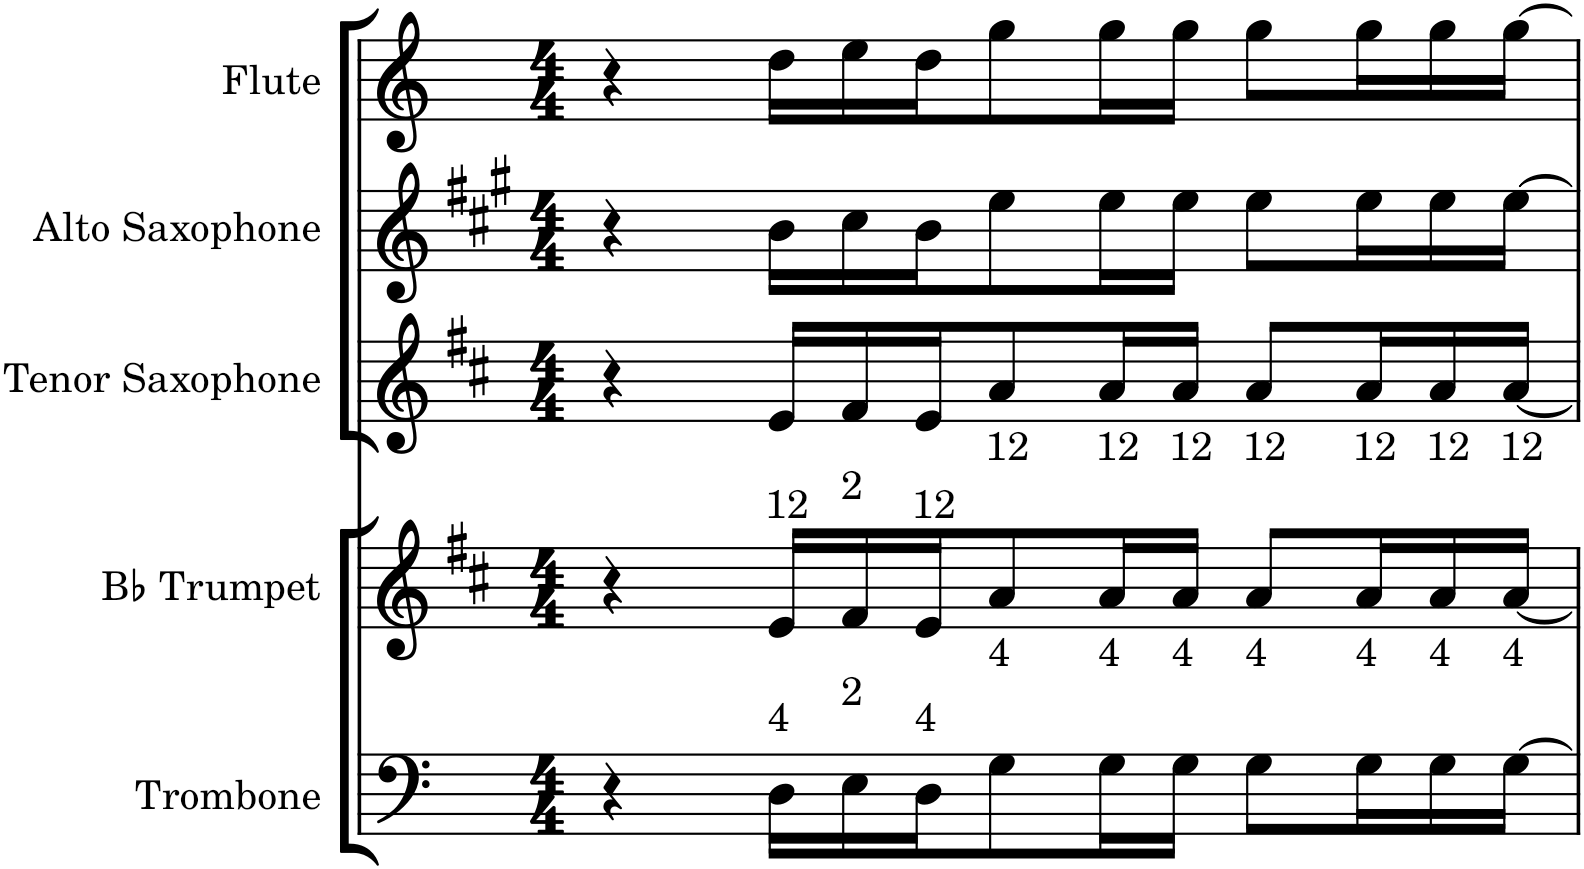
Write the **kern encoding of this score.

**kern	**kern	**kern	**kern	**kern
*part5	*part4	*part3	*part2	*part1
*staff5	*staff4	*staff3	*staff2	*staff1
*I"Trombone	*I"Bb Trumpet	*I"Tenor Saxophone	*I"Alto Saxophone	*I"Flute
*I'Tbn.	*I'Bb Tpt.	*I'T. Sax.	*I'A. Sax.	*I'Fl.
*clefF4	*clefG2	*clefG2	*clefG2	*clefG2
*	*Trd1c2	*Trd8c14	*Trd5c9	*
*k[]	*k[f#c#]	*k[f#c#]	*k[f#c#g#]	*k[]
*M4/4	*M4/4	*M4/4	*M4/4	*M4/4
=1	=1	=1	=1	=1
4r	4r	4r	4r	4r
!	!LO:TX:a:t=12	!	!	!
!LO:TX:a:t=4	!	!	!	!
16D\LL	16e/LL	16e/LL	16b\LL	16dd\LL
!	!LO:TX:a:t=2	!	!	!
!LO:TX:a:t=2	!	!	!	!
16E\	16f#/	16f#/	16cc#\	16ee\
!	!LO:TX:a:t=12	!	!	!
!LO:TX:a:t=4	!	!	!	!
16D\J	16e/J	16e/J	16b\J	16dd\J
!	!LO:TX:a:t=12	!	!	!
!LO:TX:a:t=4	!	!	!	!
8G\	8a/	8a/	8ee\	8gg\
!	!LO:TX:a:t=12	!	!	!
!LO:TX:a:t=4	!	!	!	!
16G\L	16a/L	16a/L	16ee\L	16gg\L
!	!LO:TX:a:t=12	!	!	!
!LO:TX:a:t=4	!	!	!	!
16G\JJ	16a/JJ	16a/JJ	16ee\JJ	16gg\JJ
!	!LO:TX:a:t=12	!	!	!
!LO:TX:a:t=4	!	!	!	!
8G\L	8a/L	8a/L	8ee\L	8gg\L
!	!LO:TX:a:t=12	!	!	!
!LO:TX:a:t=4	!	!	!	!
16G\L	16a/L	16a/L	16ee\L	16gg\L
!	!LO:TX:a:t=12	!	!	!
!LO:TX:a:t=4	!	!	!	!
16G\	16a/	16a/	16ee\	16gg\
!	!LO:TX:a:t=12	!	!	!
!LO:TX:a:t=4	!	!	!	!
[16G\JJ	[16a/JJ	[16a/JJ	[16ee\JJ	[16gg\JJ
=	=	=	=	=
*-	*-	*-	*-	*-
